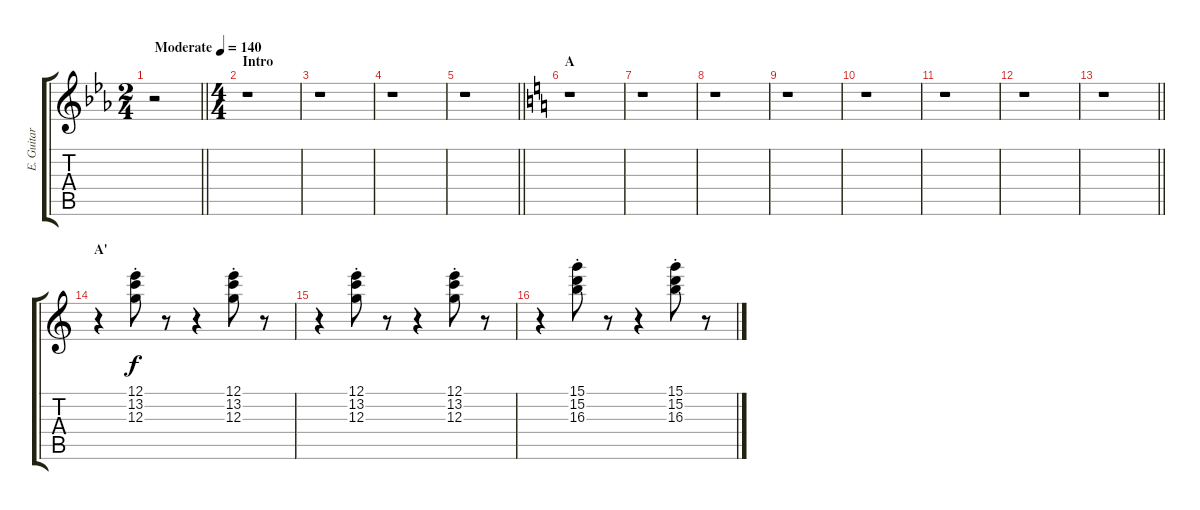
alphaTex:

\track ("E. Guitar" "E. Guitar") {instrument electricguitarclean}
\staff {score tabs}
\tuning (E4 B3 G3 D3 A2 E2) {hide}
\ts (2 4)
\tempo (140 "Moderate")
\clef g2
\barLineRight lightlight
\ks eb
r.2{dy f instrument electricguitarclean} |
\ts (4 4)
\section ("" "Intro")
r.1 |
r.1 |
r.1 |
\barLineRight lightlight
r.1 |
\section ("" "A")
\ks c
r.1 |
r.1 |
r.1 |
r.1 |
r.1 |
r.1 |
r.1 |
\barLineRight lightlight
r.1 |
\section ("" "A'")
r.4 (12.1{st} 13.2{st} 12.3{st}).8 r.8 r.4 (12.1{st} 13.2{st} 12.3{st}).8 r.8 |
r.4 (12.1{st} 13.2{st} 12.3{st}).8 r.8 r.4 (12.1{st} 13.2{st} 12.3{st}).8 r.8 |
r.4 (15.1{st} 15.2{st} 16.3{st}).8 r.8 r.4 (15.1{st} 15.2{st} 16.3{st}).8 r.8
